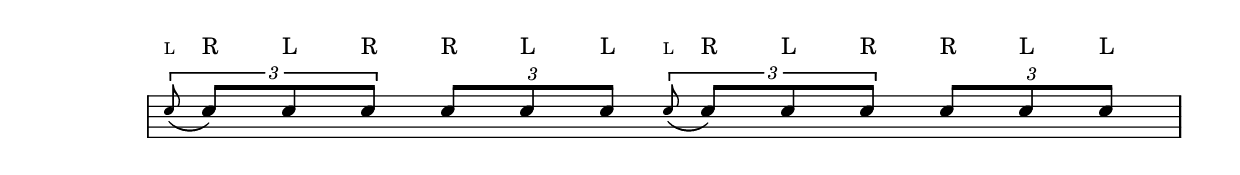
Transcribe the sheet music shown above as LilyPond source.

\version "2.22.1"

rudiment = \drummode {
  \repeat unfold 2 {
    \tuplet 3/2 { \grace sn8^\markup { \teeny L }(sn8^"R") sn8^"L" sn8^"R" } \tuplet 3/2 { sn8^"R" sn8^"L" sn8^"L" }
  }
}

\score {
  <<
    \new DrumStaff <<
      \new DrumVoice {
        \override Score.SystemStartBar.collapse-height = #-inf.0
        \omit Staff.TimeSignature
        \omit Staff.Clef
        \override TextScript.Y-offset = 6
        \stemUp
        \rudiment
      }
    >>
  >>

  \layout {
    ragged-last = ##f
  }
}